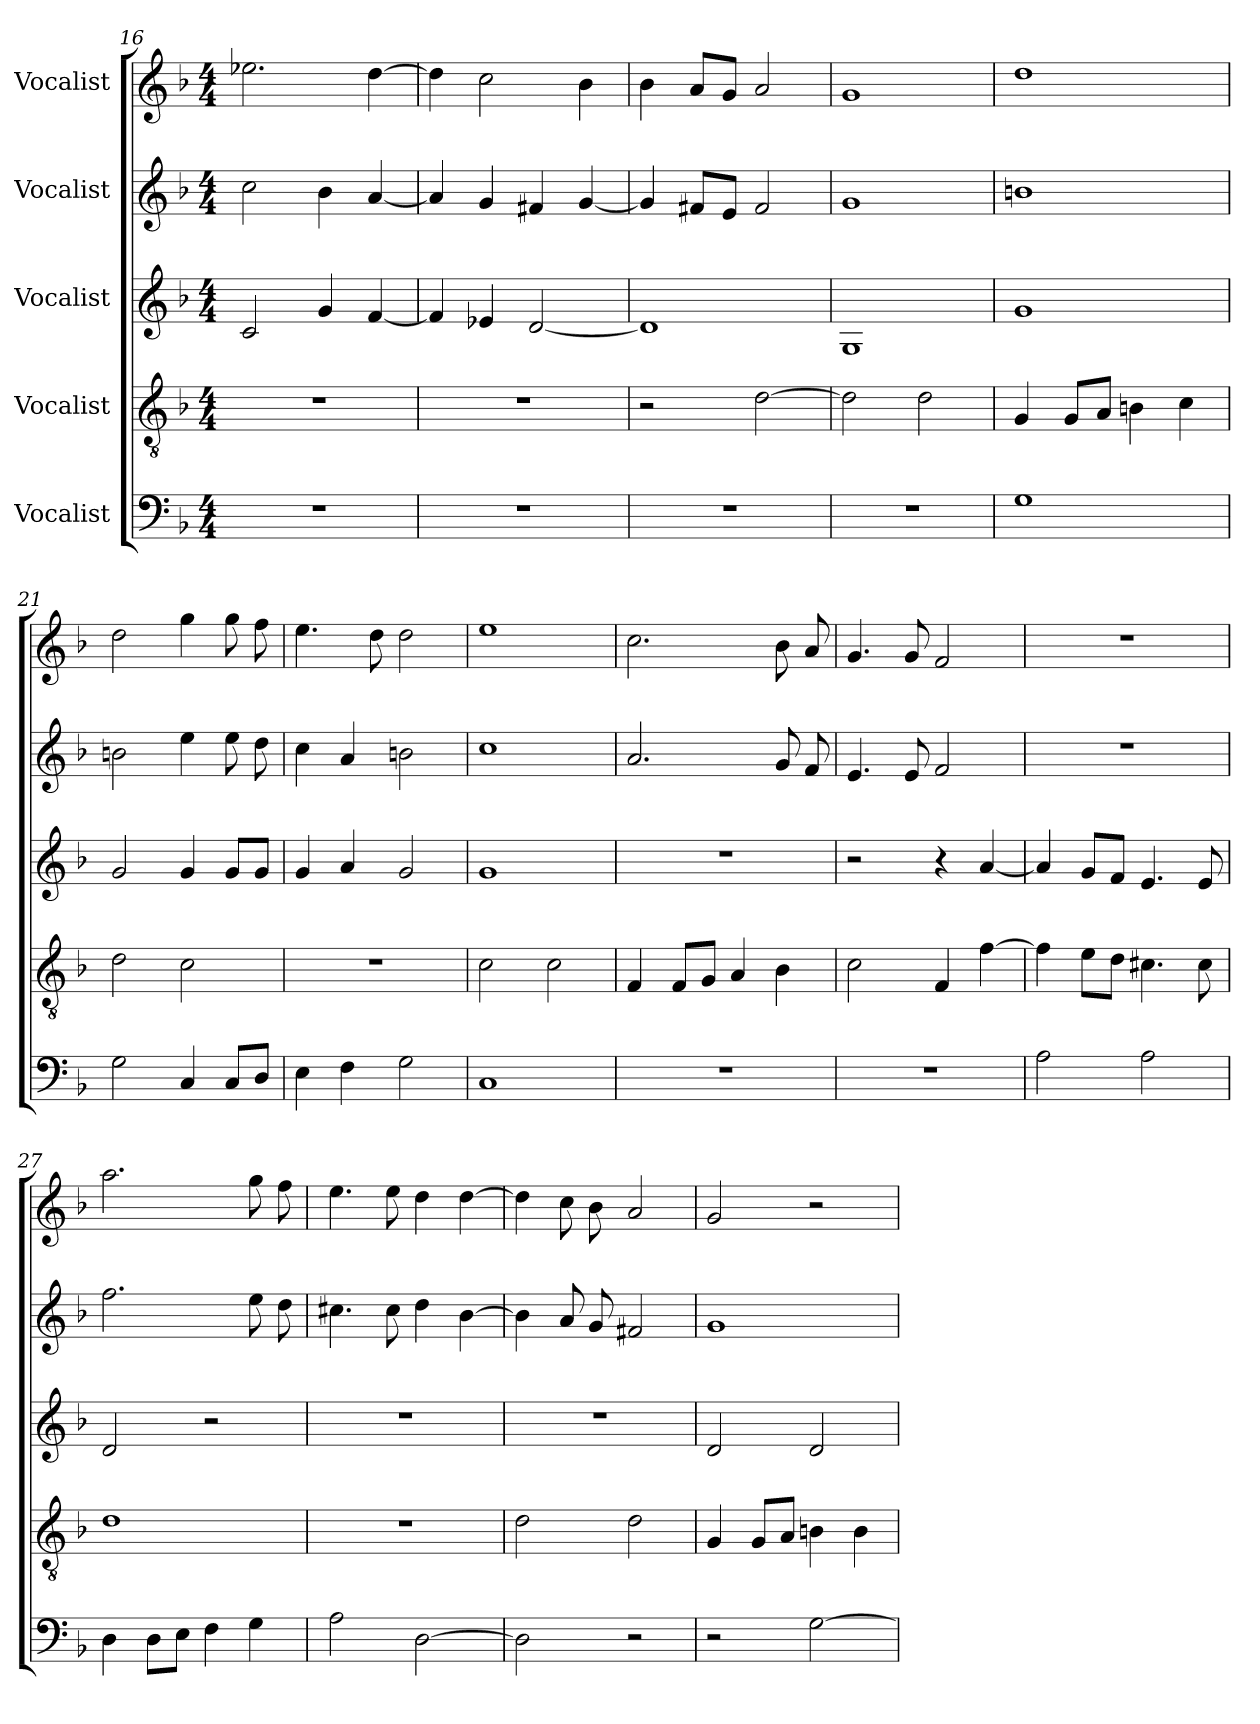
**kern	**kern	**kern	**kern	**kern
*part5	*part4	*part3	*part2	*part1
*staff5	*staff4	*staff3	*staff2	*staff1
*I"Vocalist	*I"Vocalist	*I"Vocalist	*I"Vocalist	*I"Vocalist
*clefF4	*clefGv2	*clefG2	*clefG2	*clefG2
*k[b-]	*k[b-]	*k[b-]	*k[b-]	*k[b-]
*M4/4	*M4/4	*M4/4	*M4/4	*M4/4
=16	=16	=16	=16	=16
1r	1r	2c/	2cc\	2.ee-X\
.	.	4g/	4b-\	.
.	.	[4f/	[4a/	[4dd\
=17	=17	=17	=17	=17
1r	1r	4f/]	4a/]	4dd\]
.	.	4e-X/	4g/	2cc\
.	.	[2d/	4f#X/	.
.	.	.	[4g/	4b-\
=18	=18	=18	=18	=18
1r	2r	1d]	4g/]	4b-\
.	.	.	8f#X/L	8a/L
.	.	.	8e/J	8g/J
.	[2d\	.	2f#/	2a/
=19	=19	=19	=19	=19
1r	2d\]	1G	1g	1g
.	2d\	.	.	.
=20	=20	=20	=20	=20
1G	4G/	1g	1bn	1dd
.	8G/L	.	.	.
.	8A/J	.	.	.
.	4Bn\	.	.	.
.	4c\	.	.	.
=21	=21	=21	=21	=21
2G\	2d\	2g/	2bn\	2dd\
4C/	2c\	4g/	4ee\	4gg\
8C/L	.	8g/L	8ee\	8gg\
8D/J	.	8g/J	8dd\	8ff\
=22	=22	=22	=22	=22
4E\	1r	4g/	4cc\	4.ee\
4F\	.	4a/	4a/	.
.	.	.	.	8dd\
2G\	.	2g/	2bn\	2dd\
=23	=23	=23	=23	=23
1C	2c\	1g	1cc	1ee
.	2c\	.	.	.
=24	=24	=24	=24	=24
1r	4F/	1r	2.a/	2.cc\
.	8F/L	.	.	.
.	8G/J	.	.	.
.	4A/	.	.	.
.	4B-\	.	8g/	8b-\
.	.	.	8f/	8a/
=25	=25	=25	=25	=25
1r	2c\	2r	4.e/	4.g/
.	.	.	8e/	8g/
.	4F/	4r	2f/	2f/
.	[4f\	[4a/	.	.
=26	=26	=26	=26	=26
2A\	4f\]	4a/]	1r	1r
.	8e\L	8g/L	.	.
.	8d\J	8f/J	.	.
2A\	4.c#X\	4.e/	.	.
.	8c#\	8e/	.	.
=27	=27	=27	=27	=27
4D\	1d	2d/	2.ff\	2.aa\
8D\L	.	.	.	.
8E\J	.	.	.	.
4F\	.	2r	.	.
4G\	.	.	8ee\	8gg\
.	.	.	8dd\	8ff\
=28	=28	=28	=28	=28
2A\	1r	1r	4.cc#X\	4.ee\
.	.	.	8cc#\	8ee\
[2D\	.	.	4dd\	4dd\
.	.	.	[4b-\	[4dd\
=29	=29	=29	=29	=29
2D\]	2d\	1r	4b-\]	4dd\]
.	.	.	8a/	8cc\
.	.	.	8g/	8b-\
2r	2d\	.	2f#X/	2a/
=30	=30	=30	=30	=30
2r	4G/	2d/	1g	2g/
.	8G/L	.	.	.
.	8A/J	.	.	.
[2G\	4Bn\	2d/	.	2r
.	4B\	.	.	.
=	=	=	=	=
*-	*-	*-	*-	*-
